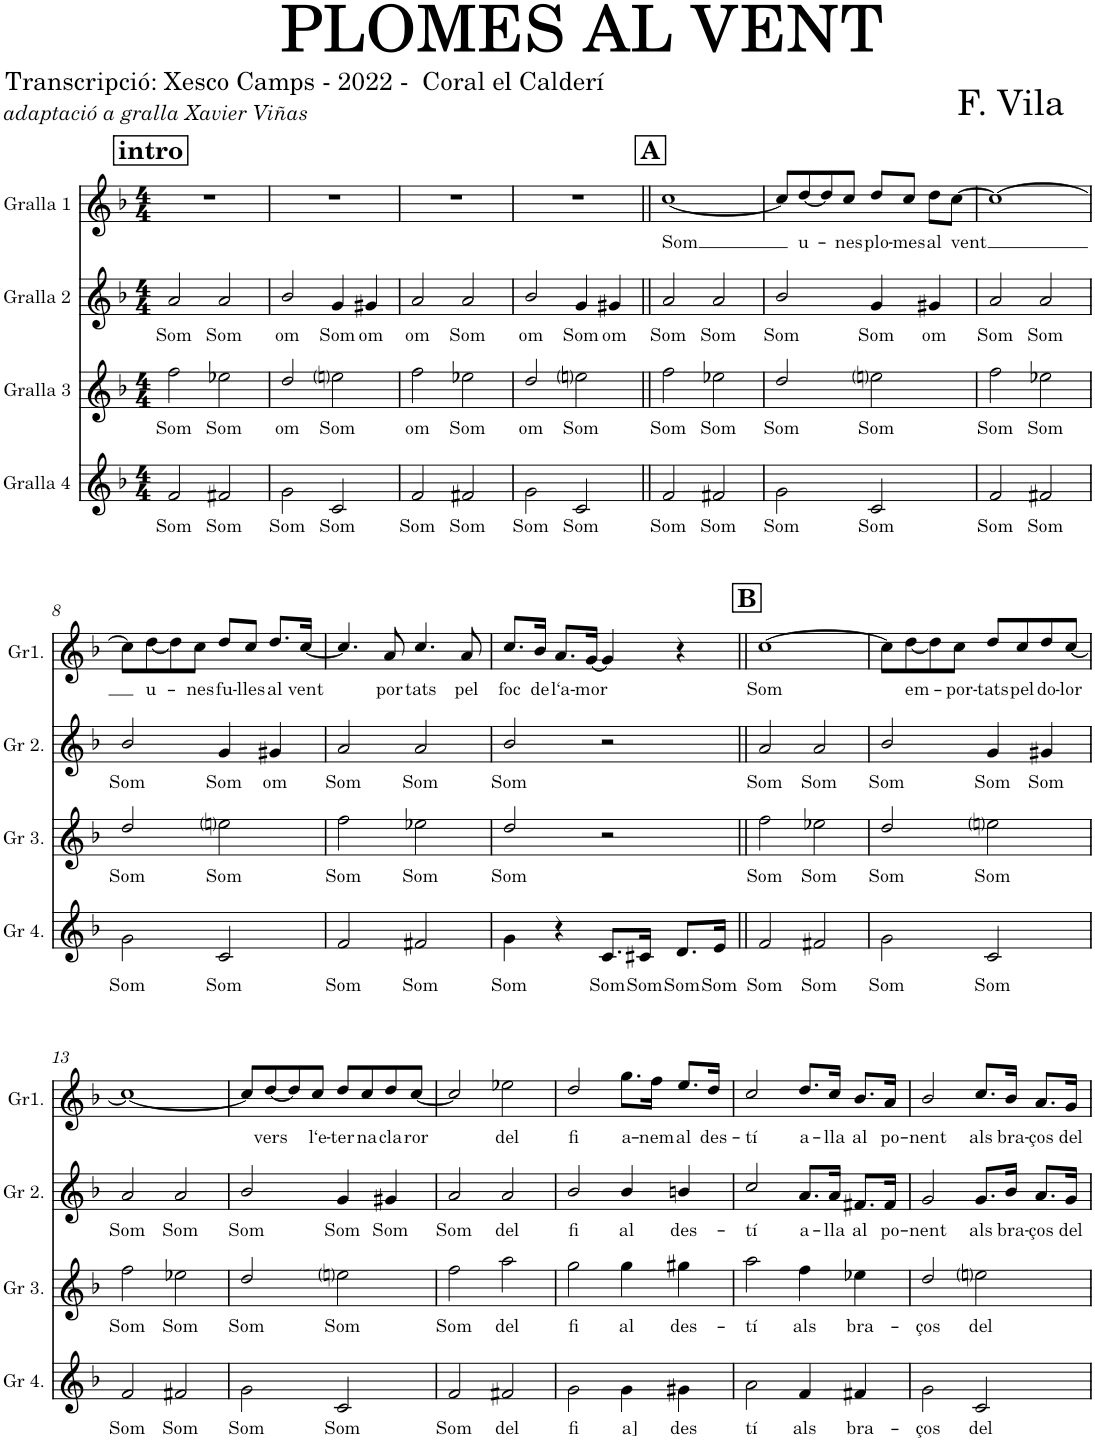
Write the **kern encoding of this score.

**kern	**text	**kern	**text	**kern	**text	**kern	**text	**kern	**text
*part5	*part5	*part4	*part4	*part3	*part3	*part2	*part2	*part1	*part1
*staff5	*staff5	*staff4	*staff4	*staff3	*staff3	*staff2	*staff2	*staff1	*staff1
*I"Melodia sencera	*	*I"Gralla 4	*	*I"Gralla 3	*	*I"Gralla 2	*	*I"Gralla 1	*
*	*	*I'Gr 4.	*	*I'Gr 3.	*	*I'Gr 2.	*	*I'Gr1.	*
*stria5	*	*	*	*	*	*	*	*	*
*clefG2	*	*clefG2	*	*clefG2	*	*clefG2	*	*clefG2	*
*k[b-]	*	*k[b-]	*	*k[b-]	*	*k[b-]	*	*k[b-]	*
*M4/4	*	*M4/4	*	*M4/4	*	*M4/4	*	*M4/4	*
!!LO:REH:place=s1:a:B:cj:fs=14:t=intro
=1	=1	=1	=1	=1	=1	=1	=1	=1	=1
!	!	!	!LO:LY:b	!	!LO:LY:b	!	!LO:LY:b	!	!
1r	.	2f/	Som	2ff\	Som	2a/	Som	1r	.
!	!	!	!LO:LY:b	!	!LO:LY:b	!	!LO:LY:b	!	!
.	.	2f#X/	Som	2ee-X\	Som	2a/	Som	.	.
=2	=2	=2	=2	=2	=2	=2	=2	=2	=2
!	!	!	!LO:LY:b	!	!LO:LY:b	!	!LO:LY:b	!	!
1r	.	2g\	Som	2dd/	om	2b-/	om	1r	.
!	!	!	!LO:LY:b	!	!LO:LY:b	!	!LO:LY:b	!	!
.	.	2c/	Som	2eeni\	Som	4g/	Som	.	.
!	!	!	!	!	!	!	!LO:LY:b	!	!
.	.	.	.	.	.	4g#X/	om	.	.
=3	=3	=3	=3	=3	=3	=3	=3	=3	=3
!	!	!	!LO:LY:b	!	!LO:LY:b	!	!LO:LY:b	!	!
1r	.	2f/	Som	2ff\	om	2a/	om	1r	.
!	!	!	!LO:LY:b	!	!LO:LY:b	!	!LO:LY:b	!	!
.	.	2f#X/	Som	2ee-X\	Som	2a/	Som	.	.
=4	=4	=4	=4	=4	=4	=4	=4	=4	=4
!	!	!	!LO:LY:b	!	!LO:LY:b	!	!LO:LY:b	!	!
1r	.	2g\	Som	2dd/	om	2b-/	om	1r	.
!	!	!	!LO:LY:b	!	!LO:LY:b	!	!LO:LY:b	!	!
.	.	2c/	Som	2eeni\	Som	4g/	Som	.	.
!	!	!	!	!	!	!	!LO:LY:b	!	!
.	.	.	.	.	.	4g#X/	om	.	.
!!LO:REH:place=s1:a:B:cj:fs=14:t=A
=5||	=5||	=5||	=5||	=5||	=5||	=5||	=5||	=5||	=5||
!	!	!	!LO:LY:b	!	!LO:LY:b	!	!LO:LY:b	!	!LO:LY:b
[>1cc	Som	2f/	Som	2ff\	Som	2a/	Som	[<1cc	Som
!	!	!	!LO:LY:b	!	!LO:LY:b	!	!LO:LY:b	!	!
.	.	2f#X/	Som	2ee-X\	Som	2a/	Som	.	.
=6	=6	=6	=6	=6	=6	=6	=6	=6	=6
!	!	!	!LO:LY:b	!	!LO:LY:b	!	!LO:LY:b	!	!
8cc\L]	.	2g\	Som	2dd/	Som	2b-/	Som	8cc/L]	.
!	!	!	!	!	!	!	!	!	!LO:LY:b
[>8dd\J	u-	.	.	.	.	.	.	[<8dd/	u-
8dd\L]	.	.	.	.	.	.	.	8dd/]	.
!	!	!	!	!	!	!	!	!	!LO:LY:b
8cc\J	-nes	.	.	.	.	.	.	8cc/J	-nes
!	!	!	!LO:LY:b	!	!LO:LY:b	!	!LO:LY:b	!	!LO:LY:b
8dd\L	plo-	2c/	Som	2eeni\	Som	4g/	Som	8dd/L	plo-
!	!	!	!	!	!	!	!	!	!LO:LY:b
8cc\J	-mes	.	.	.	.	.	.	8cc/J	-mes
!	!	!	!	!	!	!	!LO:LY:b	!	!LO:LY:b
8dd\L	al	.	.	.	.	4g#X/	om	8dd\L	al
!	!	!	!	!	!	!	!	!	!LO:LY:b
[8cc\J	vent	.	.	.	.	.	.	[8cc\J	vent
=7	=7	=7	=7	=7	=7	=7	=7	=7	=7
!	!	!	!LO:LY:b	!	!LO:LY:b	!	!LO:LY:b	!	!
1cc_	.	2f/	Som	2ff\	Som	2a/	Som	1cc_	.
!	!	!	!LO:LY:b	!	!LO:LY:b	!	!LO:LY:b	!	!
.	.	2f#X/	Som	2ee-X\	Som	2a/	Som	.	.
!!LO:LB:g=z
=8	=8	=8	=8	=8	=8	=8	=8	=8	=8
!	!	!	!LO:LY:b	!	!LO:LY:b	!	!LO:LY:b	!	!
8cc\L]	.	2g\	Som	2dd/	Som	2b-/	Som	8cc\L]	.
!	!	!	!	!	!	!	!	!	!LO:LY:b
[>8dd\J	u-	.	.	.	.	.	.	[<8dd\	u-
8dd\L]	.	.	.	.	.	.	.	8dd\]	.
!	!	!	!	!	!	!	!	!	!LO:LY:b
8cc\J	-nes	.	.	.	.	.	.	8cc\J	-nes
!	!	!	!LO:LY:b	!	!LO:LY:b	!	!LO:LY:b	!	!LO:LY:b
8dd\L	fu-	2c/	Som	2eeni\	Som	4g/	Som	8dd/L	fu-
!	!	!	!	!	!	!	!	!	!LO:LY:b
8cc\J	-lles	.	.	.	.	.	.	8cc/J	-lles
!	!	!	!	!	!	!	!LO:LY:b	!	!LO:LY:b
8.dd\L	al	.	.	.	.	4g#X/	om	8.dd/L	al
!	!	!	!	!	!	!	!	!	!LO:LY:b
[>16cc\Jk	vent	.	.	.	.	.	.	[<16cc/Jk	vent
=9	=9	=9	=9	=9	=9	=9	=9	=9	=9
!	!	!	!LO:LY:b	!	!LO:LY:b	!	!LO:LY:b	!	!
4.cc]	.	2f/	Som	2ff\	Som	2a/	Som	4.cc/]	.
!	!	!	!	!	!	!	!	!	!LO:LY:b
8a	por	.	.	.	.	.	.	8a/	por
!	!	!	!LO:LY:b	!	!LO:LY:b	!	!LO:LY:b	!	!LO:LY:b
4.cc	tats	2f#X/	Som	2ee-X\	Som	2a/	Som	4.cc/	tats
!	!	!	!	!	!	!	!	!	!LO:LY:b
8a	pel	.	.	.	.	.	.	8a/	pel
=10	=10	=10	=10	=10	=10	=10	=10	=10	=10
!	!	!	!LO:LY:b	!	!LO:LY:b	!	!LO:LY:b	!	!LO:LY:b
8.cc\L	foc	4g\	Som	2dd/	Som	2b-/	Som	8.cc/L	foc
!	!	!	!	!	!	!	!	!	!LO:LY:b
16b-\Jk	de	.	.	.	.	.	.	16b-/Jk	de
!	!	!	!	!	!	!	!	!	!LO:LY:b
8.a/L	l‘a-	4r	.	.	.	.	.	8.a/L	l‘a-
!	!	!	!	!	!	!	!	!	!LO:LY:b
16g/Jk	-mor	.	.	.	.	.	.	[<16g/Jk	-mor
!	!	!	!LO:LY:b	!	!	!	!	!	!
8.c/L	Som	8.c/L	Som	2r	.	2r	.	4g/]	.
!	!	!	!LO:LY:b	!	!	!	!	!	!
16c#X/Jk	Som	16c#X/Jk	Som	.	.	.	.	.	.
!	!	!	!LO:LY:b	!	!	!	!	!	!
8.d/L	Som	8.d/L	Som	.	.	.	.	4r	.
!	!	!	!LO:LY:b	!	!	!	!	!	!
16e/Jk	Som	16e/Jk	Som	.	.	.	.	.	.
!!LO:REH:place=s1:a:B:cj:fs=14:t=B
=11||	=11||	=11||	=11||	=11||	=11||	=11||	=11||	=11||	=11||
!	!	!	!LO:LY:b	!	!LO:LY:b	!	!LO:LY:b	!	!LO:LY:b
[1cc	Som	2f/	Som	2ff\	Som	2a/	Som	[1cc	Som
!	!	!	!LO:LY:b	!	!LO:LY:b	!	!LO:LY:b	!	!
.	.	2f#X/	Som	2ee-X\	Som	2a/	Som	.	.
=12	=12	=12	=12	=12	=12	=12	=12	=12	=12
!	!	!	!LO:LY:b	!	!LO:LY:b	!	!LO:LY:b	!	!
8cc\L]	.	2g\	Som	2dd/	Som	2b-/	Som	8cc\L]	.
!	!	!	!	!	!	!	!	!	!LO:LY:b
[>8dd\J	em-	.	.	.	.	.	.	[<8dd\	em-
8dd\L]	.	.	.	.	.	.	.	8dd\]	.
!	!	!	!	!	!	!	!	!	!LO:LY:b
8cc\J	-por-	.	.	.	.	.	.	8cc\J	-por-
!	!	!	!LO:LY:b	!	!LO:LY:b	!	!LO:LY:b	!	!LO:LY:b
8dd\L	-tats	2c/	Som	2eeni\	Som	4g/	Som	8dd/L	-tats
!	!	!	!	!	!	!	!	!	!LO:LY:b
8cc\J	pel	.	.	.	.	.	.	8cc/	pel
!	!	!	!	!	!	!	!LO:LY:b	!	!LO:LY:b
8dd\L	do-	.	.	.	.	4g#X/	Som	8dd/	do-
!	!	!	!	!	!	!	!	!	!LO:LY:b
[>8cc\J	-lor	.	.	.	.	.	.	[<8cc/J	-lor
!!LO:LB:g=z
=13	=13	=13	=13	=13	=13	=13	=13	=13	=13
!	!	!	!LO:LY:b	!	!LO:LY:b	!	!LO:LY:b	!	!
1cc_	.	2f/	Som	2ff\	Som	2a/	Som	1cc_	.
!	!	!	!LO:LY:b	!	!LO:LY:b	!	!LO:LY:b	!	!
.	.	2f#X/	Som	2ee-X\	Som	2a/	Som	.	.
=14	=14	=14	=14	=14	=14	=14	=14	=14	=14
!	!	!	!LO:LY:b	!	!LO:LY:b	!	!LO:LY:b	!	!
8cc\L]	.	2g\	Som	2dd/	Som	2b-/	Som	8cc/L]	.
!	!	!	!	!	!	!	!	!	!LO:LY:b
[>8dd\J	vers	.	.	.	.	.	.	[<8dd/	vers
8dd\L]	.	.	.	.	.	.	.	8dd/]	.
!	!	!	!	!	!	!	!	!	!LO:LY:b
8cc\J	l‘e-	.	.	.	.	.	.	8cc/J	l‘e-
!	!	!	!LO:LY:b	!	!LO:LY:b	!	!LO:LY:b	!	!LO:LY:b
8dd\L	-ter	2c/	Som	2eeni\	Som	4g/	Som	8dd/L	-ter
!	!	!	!	!	!	!	!	!	!LO:LY:b
8cc\J	na	.	.	.	.	.	.	8cc/	na
!	!	!	!	!	!	!	!LO:LY:b	!	!LO:LY:b
8dd\L	cla	.	.	.	.	4g#X/	Som	8dd/	cla
!	!	!	!	!	!	!	!	!	!LO:LY:b
[>8cc\J	ror	.	.	.	.	.	.	[<8cc/J	ror
=15	=15	=15	=15	=15	=15	=15	=15	=15	=15
!	!	!	!LO:LY:b	!	!LO:LY:b	!	!LO:LY:b	!	!
2cc]	.	2f/	Som	2ff\	Som	2a/	Som	2cc/]	.
!	!	!	!LO:LY:b	!	!LO:LY:b	!	!LO:LY:b	!	!LO:LY:b
2ee-X	del	2f#X/	del	2aa\	del	2a/	del	2ee-X\	del
=16	=16	=16	=16	=16	=16	=16	=16	=16	=16
!	!	!	!LO:LY:b	!	!LO:LY:b	!	!LO:LY:b	!	!LO:LY:b
2dd	ﬁ	2g\	ﬁ	2gg\	ﬁ	2b-/	ﬁ	2dd/	ﬁ
!	!	!	!LO:LY:b	!	!LO:LY:b	!	!LO:LY:b	!	!LO:LY:b
8.gg\L	a-	4g\	a]	4gg\	al	4b-/	al	8.gg\L	a-
!	!	!	!	!	!	!	!	!	!LO:LY:b
16ff\Jk	-nem	.	.	.	.	.	.	16ff\Jk	-nem
!	!	!	!LO:LY:b	!	!LO:LY:b	!	!LO:LY:b	!	!LO:LY:b
8.ee\L	al	4g#X\	des	4gg#X\	des-	4bn/	des-	8.ee/L	al
!	!	!	!	!	!	!	!	!	!LO:LY:b
16dd\Jk	des-	.	.	.	.	.	.	16dd/Jk	des-
=17	=17	=17	=17	=17	=17	=17	=17	=17	=17
!	!	!	!LO:LY:b	!	!LO:LY:b	!	!LO:LY:b	!	!LO:LY:b
2cc	-tí	2a\	tí	2aa\	tí	2cc/	tí	2cc/	-tí
!	!	!	!LO:LY:b	!	!LO:LY:b	!	!LO:LY:b	!	!LO:LY:b
8.dd\L	a-	4f/	als	4ff\	als	8.a/L	a-	8.dd/L	a-
!	!	!	!	!	!	!	!LO:LY:b	!	!LO:LY:b
16cc\Jk	-lla	.	.	.	.	16a/Jk	-lla	16cc/Jk	-lla
!	!	!	!LO:LY:b	!	!LO:LY:b	!	!LO:LY:b	!	!LO:LY:b
8.b-/L	al	4f#X/	bra-	4ee-X\	bra-	8.f#X/L	al	8.b-/L	al
!	!	!	!	!	!	!	!LO:LY:b	!	!LO:LY:b
16a/Jk	po-	.	.	.	.	16f#/Jk	po-	16a/Jk	po-
=18	=18	=18	=18	=18	=18	=18	=18	=18	=18
!	!	!	!LO:LY:b	!	!LO:LY:b	!	!LO:LY:b	!	!LO:LY:b
2b-	-nent	2g\	-ços	2dd/	-ços	2g/	-nent	2b-/	-nent
!	!	!	!LO:LY:b	!	!LO:LY:b	!	!LO:LY:b	!	!LO:LY:b
8.cc\L	als	2c/	del	2eeni\	del	8.g/L	als	8.cc/L	als
!	!	!	!	!	!	!	!LO:LY:b	!	!LO:LY:b
16b-\Jk	bra-	.	.	.	.	16b-/Jk	bra-	16b-/Jk	bra-
!	!	!	!	!	!	!	!LO:LY:b	!	!LO:LY:b
8.a/L	-ços	.	.	.	.	8.a/L	-ços	8.a/L	-ços
!	!	!	!	!	!	!	!LO:LY:b	!	!LO:LY:b
16g/Jk	del	.	.	.	.	16g/Jk	del	16g/Jk	del
=	=	=	=	=	=	=	=	=	=
*-	*-	*-	*-	*-	*-	*-	*-	*-	*-
